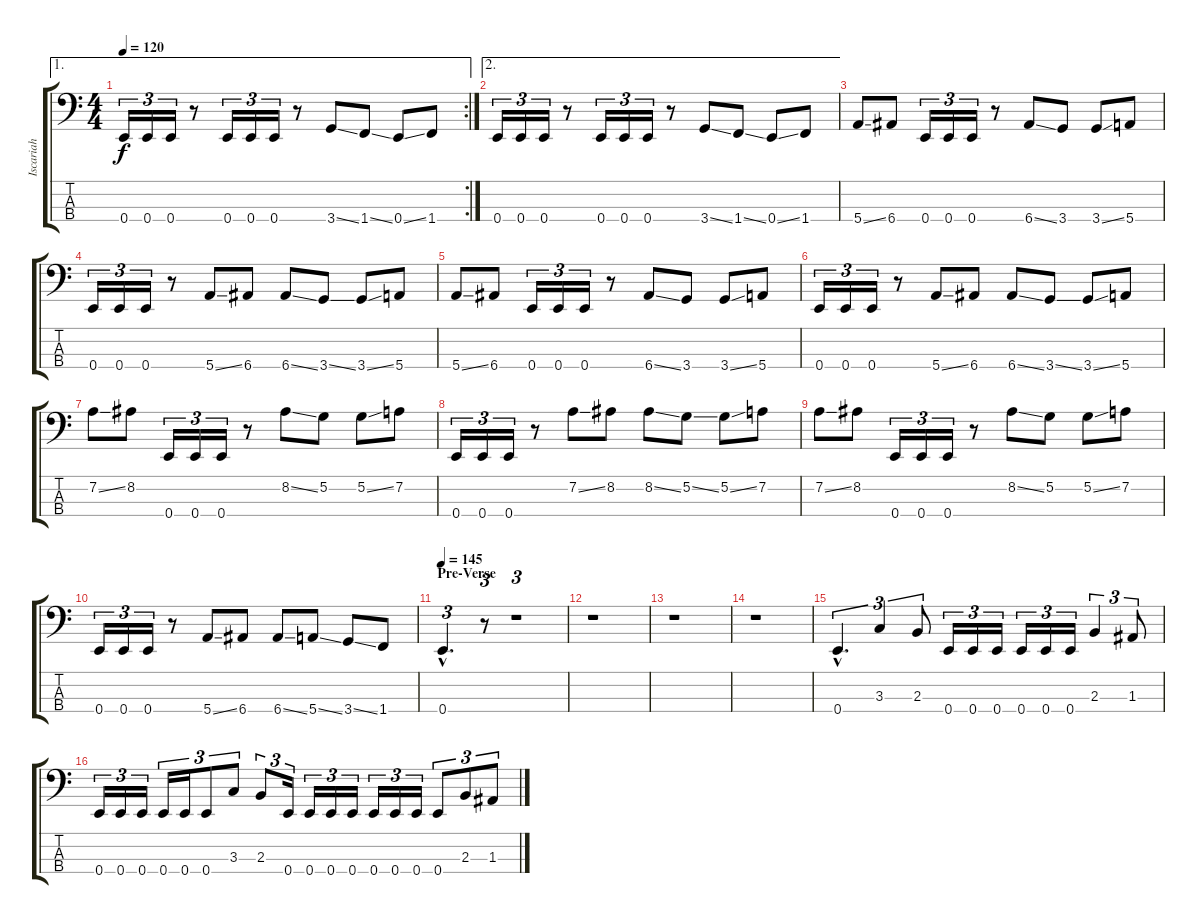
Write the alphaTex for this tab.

\track ("Iscariah" "Iscariah") {instrument electricbasspick}
\staff {score tabs}
\tuning (G2 D2 A1 E1) {hide}
\ae 1
\rc 2
\ts (4 4)
\tempo 120
\clef f4
\ks c
0.4.16{tu (3 2) dy f} 0.4.16{tu (3 2)} 0.4.16{tu (3 2)} r.8 0.4.16{tu (3 2)} 0.4.16{tu (3 2)} 0.4.16{tu (3 2)} r.8 3.4{ss}.8 1.4{ss}.8 0.4{ss}.8 1.4.8 |
\ae 2
0.4.16{tu (3 2)} 0.4.16{tu (3 2)} 0.4.16{tu (3 2)} r.8 0.4.16{tu (3 2)} 0.4.16{tu (3 2)} 0.4.16{tu (3 2)} r.8 3.4{ss}.8 1.4{ss}.8 0.4{ss}.8 1.4.8 |
5.4{ss}.8 6.4.8 0.4.16{tu (3 2)} 0.4.16{tu (3 2)} 0.4.16{tu (3 2)} r.8 6.4{ss}.8 3.4.8 3.4{ss}.8 5.4.8 |
0.4.16{tu (3 2)} 0.4.16{tu (3 2)} 0.4.16{tu (3 2)} r.8 5.4{ss}.8 6.4.8 6.4{ss}.8 3.4{ss}.8 3.4{ss}.8 5.4.8 |
5.4{ss}.8 6.4.8 0.4.16{tu (3 2)} 0.4.16{tu (3 2)} 0.4.16{tu (3 2)} r.8 6.4{ss}.8 3.4.8 3.4{ss}.8 5.4.8 |
0.4.16{tu (3 2)} 0.4.16{tu (3 2)} 0.4.16{tu (3 2)} r.8 5.4{ss}.8 6.4.8 6.4{ss}.8 3.4{ss}.8 3.4{ss}.8 5.4.8 |
7.2{ss}.8 8.2.8 0.4.16{tu (3 2)} 0.4.16{tu (3 2)} 0.4.16{tu (3 2)} r.8 8.2{ss}.8 5.2.8 5.2{ss}.8 7.2.8 |
0.4.16{tu (3 2)} 0.4.16{tu (3 2)} 0.4.16{tu (3 2)} r.8 7.2{ss}.8 8.2.8 8.2{ss}.8 5.2{ss}.8 5.2{ss}.8 7.2.8 |
7.2{ss}.8 8.2.8 0.4.16{tu (3 2)} 0.4.16{tu (3 2)} 0.4.16{tu (3 2)} r.8 8.2{ss}.8 5.2.8 5.2{ss}.8 7.2.8 |
0.4.16{tu (3 2)} 0.4.16{tu (3 2)} 0.4.16{tu (3 2)} r.8 5.4{ss}.8 6.4.8 6.4{ss}.8 5.4{ss}.8 3.4{ss}.8 1.4.8 |
\section ("" "Pre-Verse")
\tempo 145
0.4{hac}.4{d tu (3 2)} r.8{tu (3 2)} r.1{tu (3 2)} |
r.1 |
r.1 |
r.1 |
0.4{hac}.4{d tu (3 2)} 3.3.4{tu (3 2)} 2.3.8{tu (3 2)} 0.4.16{tu (3 2)} 0.4.16{tu (3 2)} 0.4.16{tu (3 2)} 0.4.16{tu (3 2)} 0.4.16{tu (3 2)} 0.4.16{tu (3 2)} 2.3.4{tu (3 2)} 1.3.8{tu (3 2)} |
0.4.16{tu (3 2)} 0.4.16{tu (3 2)} 0.4.16{tu (3 2)} 0.4.16{tu (3 2)} 0.4.16{tu (3 2)} 0.4.8{tu (3 2)} 3.3.8{tu (3 2)} 2.3.8{tu (3 2)} 0.4.16{tu (3 2)} 0.4.16{tu (3 2)} 0.4.16{tu (3 2)} 0.4.16{tu (3 2)} 0.4.16{tu (3 2)} 0.4.16{tu (3 2)} 0.4.16{tu (3 2)} 0.4.8{tu (3 2)} 2.3.8{tu (3 2)} 1.3.8{tu (3 2)}
